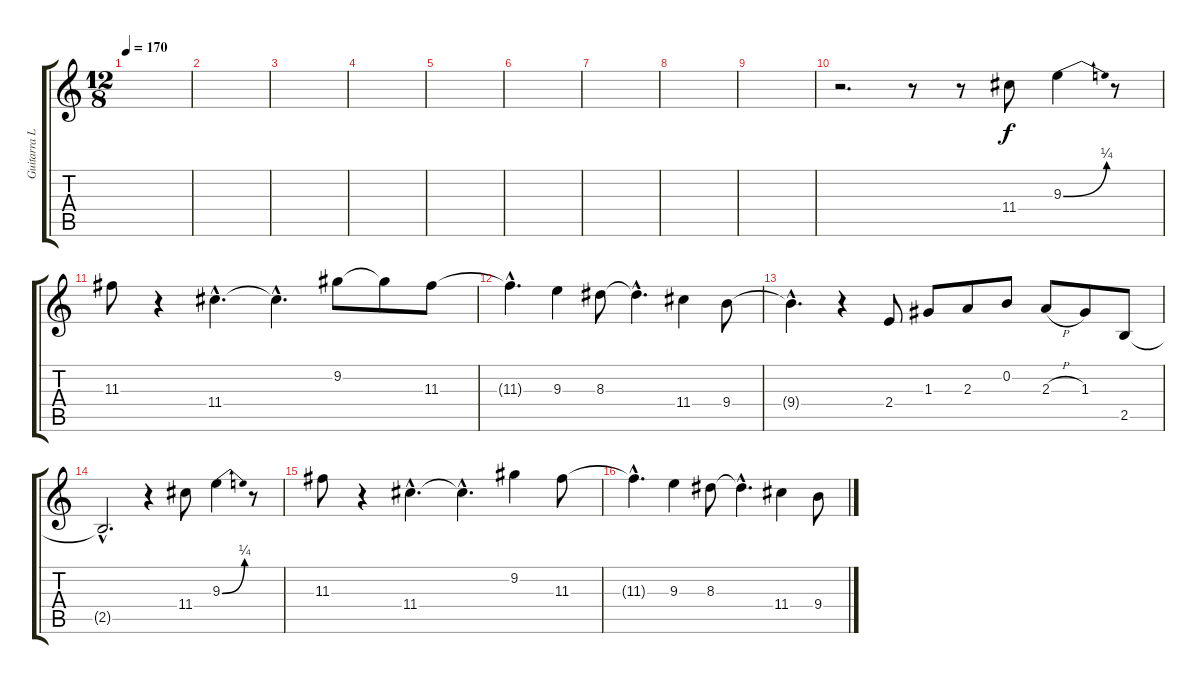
\track ("Guitarra Limpa" "Guitarra L") {instrument electricguitarjazz}
\staff {score tabs}
\tuning (E4 B3 G3 D3 A2 E2) {hide}
\ts (12 8)
\tempo 170
\clef g2
\ks c
|
|
|
|
|
|
|
|
|
r.2{d} r.8 r.8 11.4.8 9.3{be (bend 0 0 60 1)}.4 r.8 |
11.3.8 r.4 11.4{hac}.4{d} 11.4{hac t}.4{d} 9.2.8 9.2{t}.8 11.3.8 |
11.3{hac t}.4{d} 9.3.4 8.3.8 8.3{hac t}.4{d} 11.4.4 9.4.8 |
9.4{hac t}.4{d} r.4 2.4.8 1.3.8 2.3.8 0.2.8 2.3{h}.8 1.3.8 2.5.8 |
2.5{hac t}.2{d} r.4 11.4.8 9.3{be (bend 0 0 60 1)}.4 r.8 |
11.3.8 r.4 11.4{hac}.4{d} 11.4{hac t}.4{d} 9.2.4 11.3.8 |
11.3{hac t}.4{d} 9.3.4 8.3.8 8.3{hac t}.4{d} 11.4.4 9.4.8
